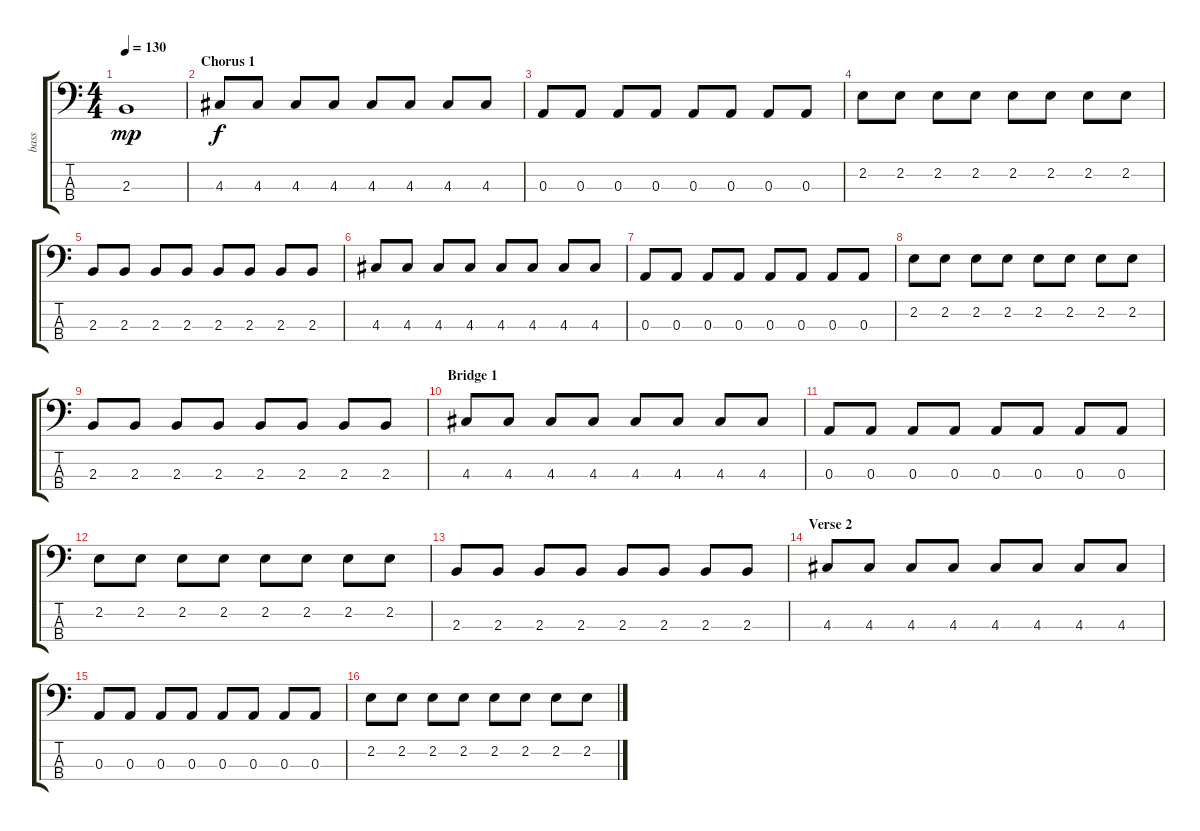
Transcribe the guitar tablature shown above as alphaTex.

\track ("bass" "bass") {instrument electricbassfinger}
\staff {score tabs}
\tuning (G2 D2 A1 E1) {hide}
\ts (4 4)
\tempo 130
\clef f4
\ks c
2.3{t}.1{dy mp} |
\section ("" "Chorus 1")
4.3.8{dy f} 4.3.8 4.3.8 4.3.8 4.3.8 4.3.8 4.3.8 4.3.8 |
0.3.8 0.3.8 0.3.8 0.3.8 0.3.8 0.3.8 0.3.8 0.3.8 |
2.2.8 2.2.8 2.2.8 2.2.8 2.2.8 2.2.8 2.2.8 2.2.8 |
2.3.8 2.3.8 2.3.8 2.3.8 2.3.8 2.3.8 2.3.8 2.3.8 |
4.3.8 4.3.8 4.3.8 4.3.8 4.3.8 4.3.8 4.3.8 4.3.8 |
0.3.8 0.3.8 0.3.8 0.3.8 0.3.8 0.3.8 0.3.8 0.3.8 |
2.2.8 2.2.8 2.2.8 2.2.8 2.2.8 2.2.8 2.2.8 2.2.8 |
2.3.8 2.3.8 2.3.8 2.3.8 2.3.8 2.3.8 2.3.8 2.3.8 |
\section ("" "Bridge 1")
4.3.8 4.3.8 4.3.8 4.3.8 4.3.8 4.3.8 4.3.8 4.3.8 |
0.3.8 0.3.8 0.3.8 0.3.8 0.3.8 0.3.8 0.3.8 0.3.8 |
2.2.8 2.2.8 2.2.8 2.2.8 2.2.8 2.2.8 2.2.8 2.2.8 |
2.3.8 2.3.8 2.3.8 2.3.8 2.3.8 2.3.8 2.3.8 2.3.8 |
\section ("" "Verse 2")
4.3.8 4.3.8 4.3.8 4.3.8 4.3.8 4.3.8 4.3.8 4.3.8 |
0.3.8 0.3.8 0.3.8 0.3.8 0.3.8 0.3.8 0.3.8 0.3.8 |
2.2.8 2.2.8 2.2.8 2.2.8 2.2.8 2.2.8 2.2.8 2.2.8
